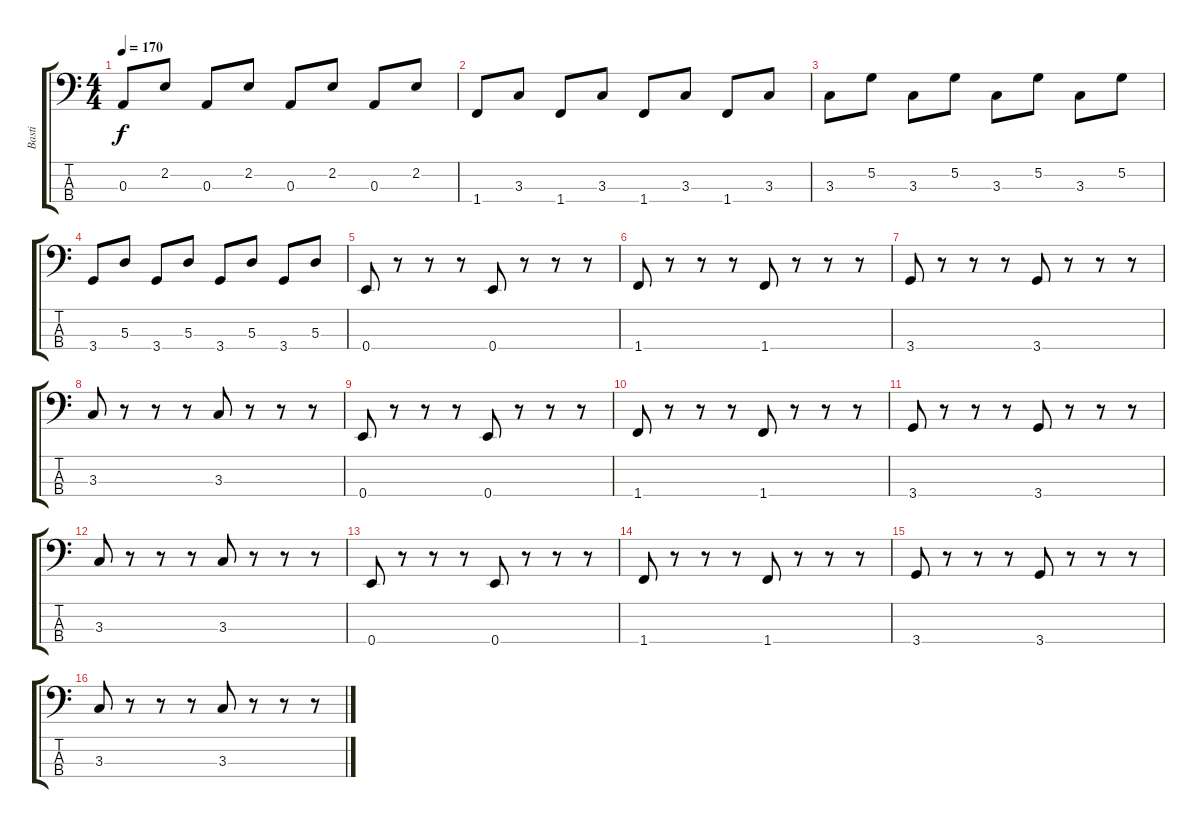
\track ("Basti" "Basti") {instrument electricbassfinger}
\staff {score tabs}
\tuning (G2 D2 A1 E1) {hide}
\ts (4 4)
\tempo 170
\clef f4
\ks c
0.3.8{dy f} 2.2.8 0.3.8 2.2.8 0.3.8 2.2.8 0.3.8 2.2.8 |
1.4.8 3.3.8 1.4.8 3.3.8 1.4.8 3.3.8 1.4.8 3.3.8 |
3.3.8 5.2.8 3.3.8 5.2.8 3.3.8 5.2.8 3.3.8 5.2.8 |
3.4.8 5.3.8 3.4.8 5.3.8 3.4.8 5.3.8 3.4.8 5.3.8 |
0.4.8 r.8 r.8 r.8 0.4.8 r.8 r.8 r.8 |
1.4.8 r.8 r.8 r.8 1.4.8 r.8 r.8 r.8 |
3.4.8 r.8 r.8 r.8 3.4.8 r.8 r.8 r.8 |
3.3.8 r.8 r.8 r.8 3.3.8 r.8 r.8 r.8 |
0.4.8 r.8 r.8 r.8 0.4.8 r.8 r.8 r.8 |
1.4.8 r.8 r.8 r.8 1.4.8 r.8 r.8 r.8 |
3.4.8 r.8 r.8 r.8 3.4.8 r.8 r.8 r.8 |
3.3.8 r.8 r.8 r.8 3.3.8 r.8 r.8 r.8 |
0.4.8 r.8 r.8 r.8 0.4.8 r.8 r.8 r.8 |
1.4.8 r.8 r.8 r.8 1.4.8 r.8 r.8 r.8 |
3.4.8 r.8 r.8 r.8 3.4.8 r.8 r.8 r.8 |
3.3.8 r.8 r.8 r.8 3.3.8 r.8 r.8 r.8
